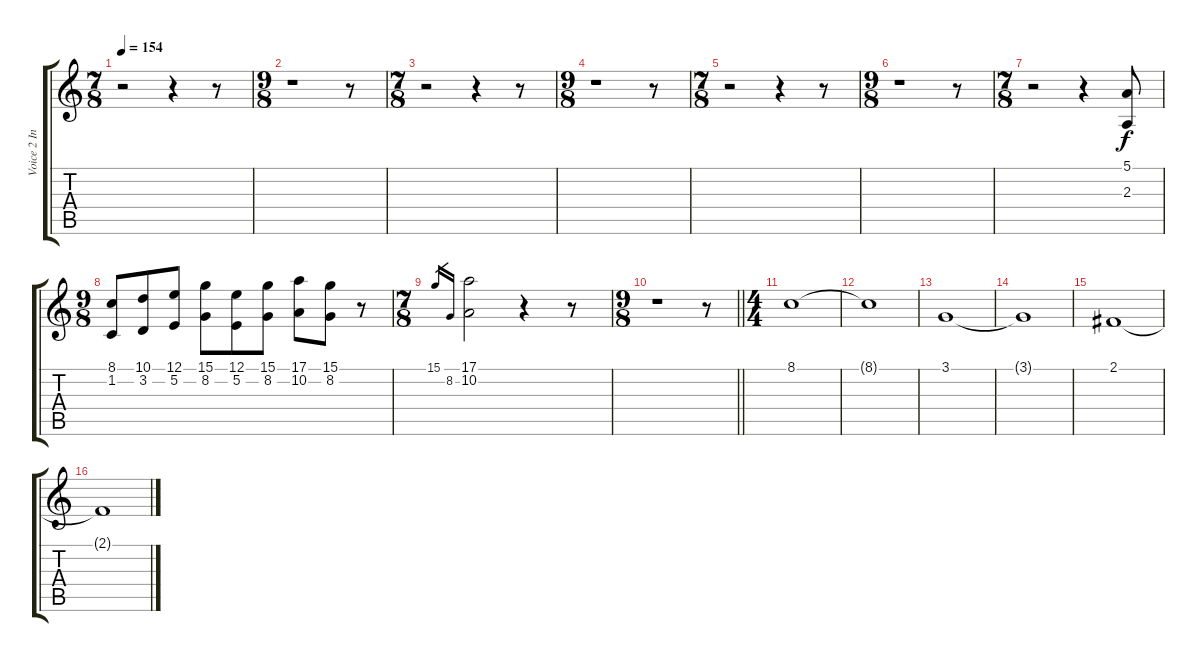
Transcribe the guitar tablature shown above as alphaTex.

\track ("Voice 2 Indian" "Voice 2 In") {instrument voiceoohs}
\staff {score tabs}
\tuning (E4 B3 G3 D3 A2 E2) {hide}
\ts (7 8)
\tempo 154
\clef g2
\ks c
r.2{dy f} r.4 r.8 |
\ts (9 8)
r.1 r.8 |
\ts (7 8)
r.2 r.4 r.8 |
\ts (9 8)
r.1 r.8 |
\ts (7 8)
r.2 r.4 r.8 |
\ts (9 8)
r.1 r.8 |
\ts (7 8)
r.2 r.4 (5.1 2.3).8 |
\ts (9 8)
(8.1 1.2).8 (10.1 3.2).8 (12.1 5.2).8 (15.1 8.2).8 (12.1 5.2).8 (15.1 8.2).8 (17.1 10.2).8 (15.1 8.2).8 r.8 |
\ts (7 8)
15.1.16{gr} 8.2.16{gr} (17.1 10.2).2 r.4 r.8 |
\ts (9 8)
\barLineRight lightlight
r.1 r.8 |
\ts (4 4)
8.1.1 |
8.1{t}.1 |
3.1.1 |
3.1{t}.1 |
2.1.1 |
2.1{t}.1
